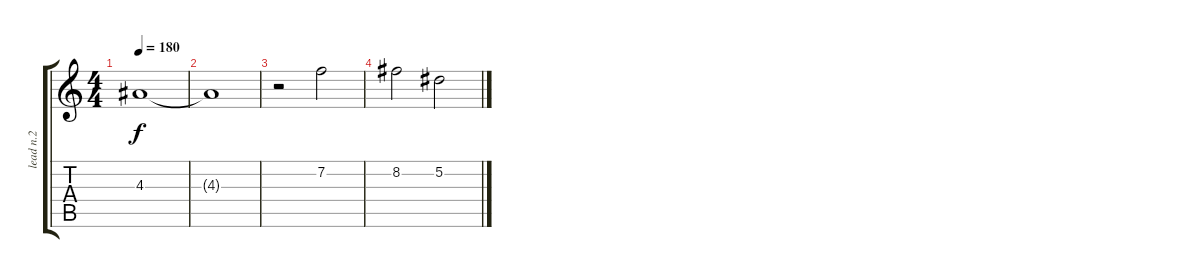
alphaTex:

\track ("lead n.2" "lead n.2") {instrument distortionguitar}
\staff {score tabs}
\tuning (Eb4 Bb3 Gb3 Db3 Ab2 Eb2) {hide}
\ts (4 4)
\tempo 180
\clef g2
\ks c
4.3.1{dy f} |
4.3{t}.1 |
r.2 7.2.2 |
8.2.2 5.2.2
